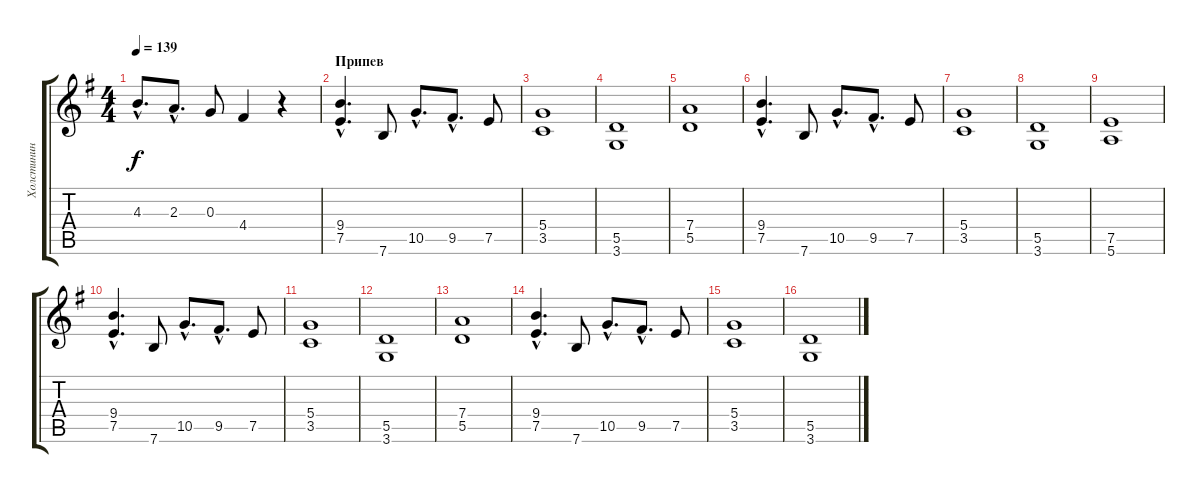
\track ("Холстинин" "Холстинин") {instrument distortionguitar}
\staff {score tabs}
\tuning (E4 B3 G3 D3 A2 E2) {hide}
\ts (4 4)
\tempo 139
\clef g2
\ks eminor
4.3{hac}.8{d dy f} 2.3{hac}.8{d} 0.3.8 4.4.4 r.4 |
\section ("" "Припев")
(9.4{hac} 7.5{hac}).4{d} 7.6.8 10.5{hac}.8{d} 9.5{hac}.8{d} 7.5.8 |
(5.4 3.5).1 |
(5.5 3.6).1 |
(7.4 5.5).1 |
(9.4{hac} 7.5{hac}).4{d} 7.6.8 10.5{hac}.8{d} 9.5{hac}.8{d} 7.5.8 |
(5.4 3.5).1 |
(5.5 3.6).1 |
(7.5 5.6).1 |
(9.4{hac} 7.5{hac}).4{d} 7.6.8 10.5{hac}.8{d} 9.5{hac}.8{d} 7.5.8 |
(5.4 3.5).1 |
(5.5 3.6).1 |
(7.4 5.5).1 |
(9.4{hac} 7.5{hac}).4{d} 7.6.8 10.5{hac}.8{d} 9.5{hac}.8{d} 7.5.8 |
(5.4 3.5).1 |
(5.5 3.6).1
